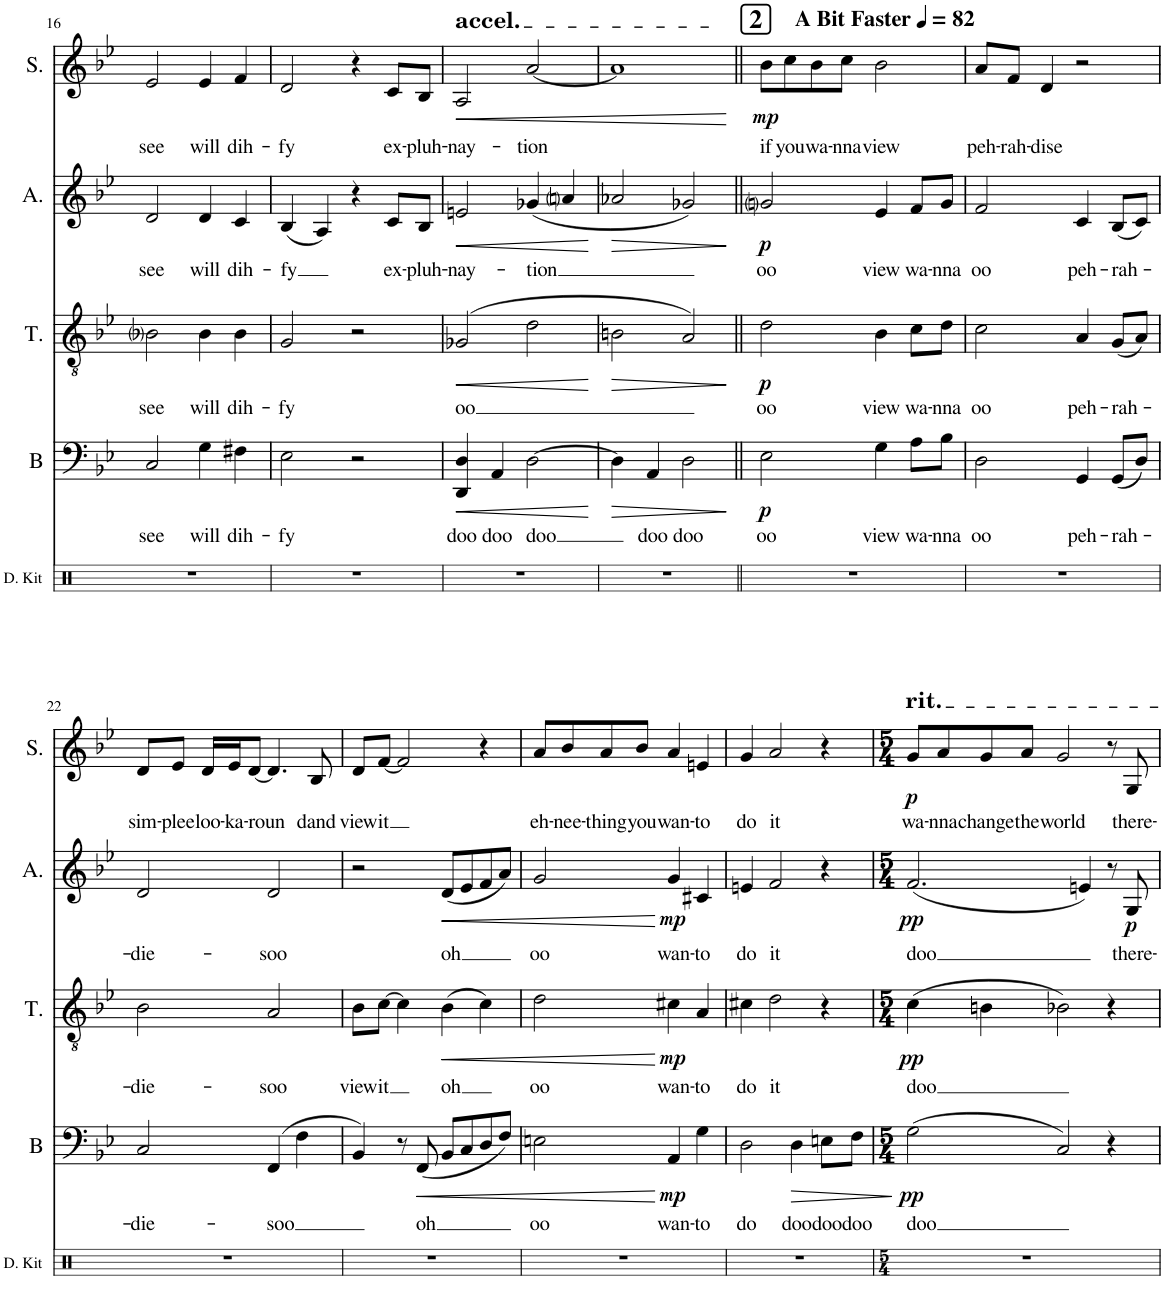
**kern	**kern	**text	**dynam	**kern	**text	**dynam	**kern	**text	**dynam	**kern	**text	**dynam
*part5	*part4	*part4	*part4	*part3	*part3	*part3	*part2	*part2	*part2	*part1	*part1	*part1
*staff5	*staff4	*staff4	*staff4	*staff3	*staff3	*staff3	*staff2	*staff2	*staff2	*staff1	*staff1	*staff1
*I"Drum Kit	*I"Bass	*	*	*I"Tenor	*	*	*I"Alto	*	*	*I"Soprano	*	*
*I'D. Kit	*I'B	*	*	*I'T.	*	*	*I'A.	*	*	*I'S.	*	*
!!LO:PB:g=z
*clefX	*clefF4	*	*	*clefGv2	*	*	*clefG2	*	*	*clefG2	*	*
*k[]	*k[b-e-]	*	*	*k[b-e-]	*	*	*k[b-e-]	*	*	*k[b-e-]	*	*
*M4/4	*M4/4	*	*	*M4/4	*	*	*M4/4	*	*	*M4/4	*	*
=16	=16	=16	=16	=16	=16	=16	=16	=16	=16	=16	=16	=16
!	!	!LO:LY:b	!	!	!LO:LY:b	!	!	!LO:LY:b	!	!	!LO:LY:b	!
1r	2C/	see	.	2B-i\	see	.	2d/	see	.	2e-/	see	.
!	!	!LO:LY:b	!	!	!LO:LY:b	!	!	!LO:LY:b	!	!	!LO:LY:b	!
.	4G\	will	.	4B-\	will	.	4d/	will	.	4e-/	will	.
!	!	!LO:LY:b	!	!	!LO:LY:b	!	!	!LO:LY:b	!	!	!LO:LY:b	!
.	4F#X\	dih-	.	4B-\	dih-	.	4c/	dih-	.	4f/	dih-	.
=17	=17	=17	=17	=17	=17	=17	=17	=17	=17	=17	=17	=17
!	!	!LO:LY:b	!	!	!LO:LY:b	!	!	!LO:LY:b	!	!	!LO:LY:b	!
1r	2E-\	-fy	.	2G/	-fy	.	(4B-/	-fy	.	2d/	-fy	.
.	.	.	.	.	.	.	4A/)	.	.	.	.	.
.	2r	.	.	2r	.	.	4r	.	.	4r	.	.
!	!	!	!	!	!	!	!	!LO:LY:b	!	!	!LO:LY:b	!
.	.	.	.	.	.	.	8c/L	ex-	.	8c/L	ex-	.
!	!	!	!	!	!	!	!	!LO:LY:b	!	!	!LO:LY:b	!
.	.	.	.	.	.	.	8B-/J	-pluh-	.	8B-/J	-pluh-	.
=18	=18	=18	=18	=18	=18	=18	=18	=18	=18	=18	=18	=18
!	!	!	!	!	!	!	!	!	!	!LO:TX:a:t=accel.	!	!
!	!	!LO:LY:b	!LO:HP:b	!	!LO:LY:b	!LO:HP:b	!	!LO:LY:b	!LO:HP:b	!	!LO:LY:b	!
1r	4DD/ 4D/	doo	<	(2G-X/	oo	<	2en/	-nay-	<	2A/	-nay-	.
!	!	!LO:LY:b	!	!	!	!	!	!	!	!	!	!
.	4AA/	doo	.	.	.	.	.	.	.	.	.	.
!	!	!LO:LY:b	!	!	!	!	!	!LO:LY:b	!	!	!LO:LY:b	!LO:HP:b
.	[2D\	doo	.	2d\	.	.	(4g-X/	-tion	.	[2a/	-tion	<
.	.	.	.	.	.	.	4ani/	.	.	.	.	.
.	.	.	[	.	.	[	.	.	[	.	.	.
=19	=19	=19	=19	=19	=19	=19	=19	=19	=19	=19	=19	=19
!	!	!	!LO:HP:b	!	!	!LO:HP:b	!	!	!LO:HP:b	!	!	!
1r	4D\]	.	>	2Bn\	.	>	2a-X/	.	>	1a]	.	.
!	!	!LO:LY:b	!	!	!	!	!	!	!	!	!	!
.	4AA/	doo	.	.	.	.	.	.	.	.	.	.
!	!	!LO:LY:b	!	!	!	!	!	!	!	!	!	!
.	2D\	doo	.	2A/)	.	.	2g-X/)	.	.	.	.	.
.	.	.	]	.	.	]	.	.	]	.	.	[
=20||	=20||	=20||	=20||	=20||	=20||	=20||	=20||	=20||	=20||	=20||	=20||	=20||
!!LO:REH:place=s1:a:B:cj:fs=14:t=2
*	*	*	*	*	*	*	*	*	*	*MM82	*	*
!	!	!	!	!	!	!	!	!	!	!LO:TX:a:B:t=A Bit Faster	!	!
!	!	!LO:LY:b	!LO:DY:b	!	!LO:LY:b	!LO:DY:b	!	!LO:LY:b	!LO:DY:b	!	!LO:LY:b	!LO:DY:b
1r	2E-\	oo	p	2d\	oo	p	2gni/	oo	p	8b-\L	if	mp
!	!	!	!	!	!	!	!	!	!	!	!LO:LY:b	!
.	.	.	.	.	.	.	.	.	.	8cc\	you	.
!	!	!	!	!	!	!	!	!	!	!	!LO:LY:b	!
.	.	.	.	.	.	.	.	.	.	8b-\	wa-	.
!	!	!	!	!	!	!	!	!	!	!	!LO:LY:b	!
.	.	.	.	.	.	.	.	.	.	8cc\J	-nna	.
!	!	!LO:LY:b	!	!	!LO:LY:b	!	!	!LO:LY:b	!	!	!LO:LY:b	!
.	4G\	view	.	4B-\	view	.	4e-/	view	.	2b-\	view	.
!	!	!LO:LY:b	!	!	!LO:LY:b	!	!	!LO:LY:b	!	!	!	!
.	8A\L	wa-	.	8c\L	wa-	.	8f/L	wa-	.	.	.	.
!	!	!LO:LY:b	!	!	!LO:LY:b	!	!	!LO:LY:b	!	!	!	!
.	8B-\J	-nna	.	8d\J	-nna	.	8g/J	-nna	.	.	.	.
=21	=21	=21	=21	=21	=21	=21	=21	=21	=21	=21	=21	=21
!	!	!LO:LY:b	!	!	!LO:LY:b	!	!	!LO:LY:b	!	!	!LO:LY:b	!
1r	2D\	oo	.	2c\	oo	.	2f/	oo	.	8a/L	peh-	.
!	!	!	!	!	!	!	!	!	!	!	!LO:LY:b	!
.	.	.	.	.	.	.	.	.	.	8f/J	-rah-	.
!	!	!	!	!	!	!	!	!	!	!	!LO:LY:b	!
.	.	.	.	.	.	.	.	.	.	4d/	-dise	.
!	!	!LO:LY:b	!	!	!LO:LY:b	!	!	!LO:LY:b	!	!	!	!
.	4GG/	peh-	.	4A/	peh-	.	4c/	peh-	.	2r	.	.
!	!	!LO:LY:b	!	!	!LO:LY:b	!	!	!LO:LY:b	!	!	!	!
.	(8GG/L	-rah-	.	(8G/L	-rah-	.	(8B-/L	-rah-	.	.	.	.
.	8D/J)	.	.	8A/J)	.	.	8c/J)	.	.	.	.	.
!!LO:LB:g=z
=22	=22	=22	=22	=22	=22	=22	=22	=22	=22	=22	=22	=22
!	!	!LO:LY:b	!	!	!LO:LY:b	!	!	!LO:LY:b	!	!	!LO:LY:b	!
1r	2C/	-die-	.	2B-\	-die-	.	2d/	-die-	.	8d/L	sim-	.
!	!	!	!	!	!	!	!	!	!	!	!LO:LY:b	!
.	.	.	.	.	.	.	.	.	.	8e-/J	-plee	.
!	!	!	!	!	!	!	!	!	!	!	!LO:LY:b	!
.	.	.	.	.	.	.	.	.	.	16d/LL	loo-	.
!	!	!	!	!	!	!	!	!	!	!	!LO:LY:b	!
.	.	.	.	.	.	.	.	.	.	16e-/J	-ka-	.
!	!	!	!	!	!	!	!	!	!	!	!LO:LY:b	!
.	.	.	.	.	.	.	.	.	.	[8d/J	-roun	.
!	!	!LO:LY:b	!	!	!LO:LY:b	!	!	!LO:LY:b	!	!	!	!
.	(4FF/	-soo	.	2A/	-soo	.	2d/	-soo	.	4.d/]	.	.
.	4F\	.	.	.	.	.	.	.	.	.	.	.
!	!	!	!	!	!	!	!	!	!	!	!LO:LY:b	!
.	.	.	.	.	.	.	.	.	.	8B-/	dand	.
=23	=23	=23	=23	=23	=23	=23	=23	=23	=23	=23	=23	=23
!	!	!	!	!	!LO:LY:b	!	!	!	!	!	!LO:LY:b	!
1r	4BB-/)	.	.	8B-\L	view	.	2r	.	.	8d/L	view	.
!	!	!	!	!	!LO:LY:b	!	!	!	!	!	!LO:LY:b	!
.	.	.	.	[8c\J	it	.	.	.	.	[8f/J	it	.
.	8r	.	.	4c\]	.	.	.	.	.	2f/]	.	.
!	!	!LO:LY:b	!LO:HP:b	!	!	!	!	!	!	!	!	!
.	(8FF/	oh	<	.	.	.	.	.	.	.	.	.
!	!	!	!	!	!LO:LY:b	!LO:HP:b	!	!LO:LY:b	!LO:HP:b	!	!	!
.	8BB-/L	.	.	(4B-\	oh	<	(8d/L	oh	<	.	.	.
.	8C/	.	.	.	.	.	8e-/	.	.	.	.	.
.	8D/	.	.	4c\)	.	.	8f/	.	.	4r	.	.
.	8F/J)	.	.	.	.	.	8a/J)	.	.	.	.	.
=24	=24	=24	=24	=24	=24	=24	=24	=24	=24	=24	=24	=24
!	!	!LO:LY:b	!	!	!LO:LY:b	!	!	!LO:LY:b	!	!	!LO:LY:b	!
1r	2En\	oo	.	2d\	oo	.	2g/	oo	.	8a/L	eh-	.
!	!	!	!	!	!	!	!	!	!	!	!LO:LY:b	!
.	.	.	.	.	.	.	.	.	.	8b-/	-nee-	.
!	!	!	!	!	!	!	!	!	!	!	!LO:LY:b	!
.	.	.	.	.	.	.	.	.	.	8a/	-thing	.
!	!	!	!	!	!	!	!	!	!	!	!LO:LY:b	!
.	.	.	.	.	.	.	.	.	.	8b-/J	you	.
!	!	!LO:LY:b	!LO:DY:n=1:b	!	!LO:LY:b	!LO:DY:n=1:b	!	!LO:LY:b	!LO:DY:n=1:b	!	!LO:LY:b	!
.	4AA/	wan-	[ mp	4c#X\	wan-	[ mp	4g/	wan-	[ mp	4a/	wan-	.
!	!	!LO:LY:b	!	!	!LO:LY:b	!	!	!LO:LY:b	!	!	!LO:LY:b	!
.	4G\	-to	.	4A/	-to	.	4c#X/	-to	.	4en/	-to	.
=25	=25	=25	=25	=25	=25	=25	=25	=25	=25	=25	=25	=25
!	!	!LO:LY:b	!	!	!LO:LY:b	!	!	!LO:LY:b	!	!	!LO:LY:b	!
1r	2D\	do	.	4c#X\	do	.	4en/	do	.	4g/	do	.
!	!	!	!	!	!LO:LY:b	!	!	!LO:LY:b	!	!	!LO:LY:b	!
.	.	.	.	2d\	it	.	2f/	it	.	2a/	it	.
!	!	!LO:LY:b	!LO:HP:b	!	!	!	!	!	!	!	!	!
.	4D\	doo	>	.	.	.	.	.	.	.	.	.
!	!	!LO:LY:b	!	!	!	!	!	!	!	!	!	!
.	8En\L	doo	.	4r	.	.	4r	.	.	4r	.	.
!	!	!LO:LY:b	!	!	!	!	!	!	!	!	!	!
.	8F\J	doo	.	.	.	.	.	.	.	.	.	.
.	.	.	]	.	.	.	.	.	.	.	.	.
=26	=26	=26	=26	=26	=26	=26	=26	=26	=26	=26	=26	=26
*M5/4	*M5/4	*	*	*M5/4	*	*	*M5/4	*	*	*M5/4	*	*
!	!	!	!	!	!	!	!	!	!	!LO:TX:a:t=rit.	!	!
!	!	!LO:LY:b	!LO:DY:b	!	!LO:LY:b	!LO:DY:b	!	!LO:LY:b	!LO:DY:b	!	!LO:LY:b	!LO:DY:b
4%5r	(2G\	doo	pp	(4c\	doo	pp	(2.f/	doo	pp	8g/L	wa-	p
!	!	!	!	!	!	!	!	!	!	!	!LO:LY:b	!
.	.	.	.	.	.	.	.	.	.	8a/	-nna	.
!	!	!	!	!	!	!	!	!	!	!	!LO:LY:b	!
.	.	.	.	4Bn\	.	.	.	.	.	8g/	change	.
!	!	!	!	!	!	!	!	!	!	!	!LO:LY:b	!
.	.	.	.	.	.	.	.	.	.	8a/J	the	.
!	!	!	!	!	!	!	!	!	!	!	!LO:LY:b	!
.	2C/)	.	.	2B-X\)	.	.	.	.	.	2g/	world	.
.	.	.	.	.	.	.	4en/)	.	.	.	.	.
.	4r	.	.	4r	.	.	8r	.	.	8r	.	.
!	!	!	!	!	!	!	!	!LO:LY:b	!LO:DY:b	!	!LO:LY:b	!
.	.	.	.	.	.	.	8G/	there-	p	8G/	there-	.
=	=	=	=	=	=	=	=	=	=	=	=	=
*-	*-	*-	*-	*-	*-	*-	*-	*-	*-	*-	*-	*-
